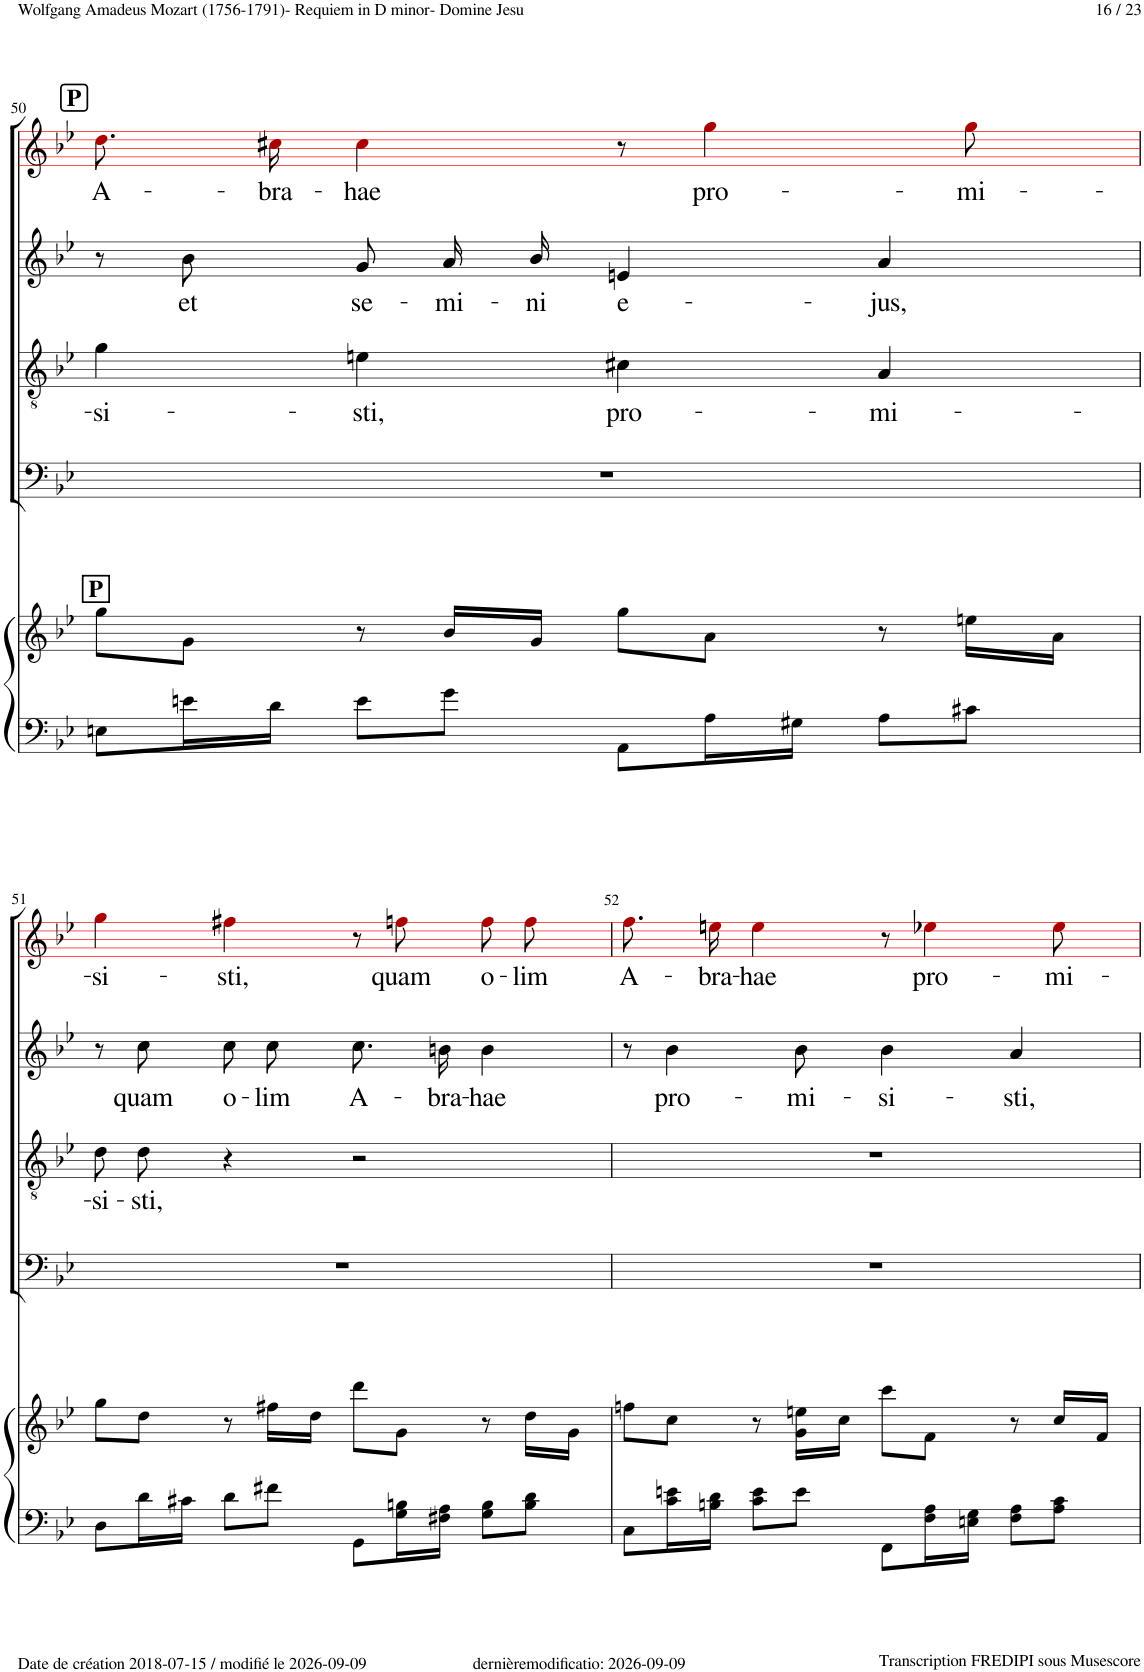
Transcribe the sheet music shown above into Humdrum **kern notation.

**kern	**kern	**kern	**kern	**text	**kern	**text	**kern	**text
*part5	*part5	*part4	*part3	*part3	*part2	*part2	*part1	*part1
*staff6	*staff5	*staff4	*staff3	*staff3	*staff2	*staff2	*staff1	*staff1
*I"Piano	*	*I"Bass	*I"Tenor	*	*I"Alto	*	*I"Soprano	*
*I'Pno	*	*	*	*	*	*	*	*
!!LO:PB:g=z
*clefF4	*clefG2	*clefF4	*clefGv2	*	*clefG2	*	*clefG2	*
*	*	*	*	*	*	*	*ITrd1c2	*
*k[b-e-]	*k[b-e-]	*k[b-e-]	*k[b-e-]	*	*k[b-e-]	*	*k[b-e-]	*
*M4/4	*M4/4	*M4/4	*M4/4	*	*M4/4	*	*M4/4	*
*met(c)	*met(c)	*met(c)	*met(c)	*	*met(c)	*	*met(c)	*
!!LO:REH:place=s1:a:B:cj:fs=14:t=P
=50	=50	=50	=50	=50	=50	=50	=50	=50
!	!LO:TX:a:B:t=P	!	!	!	!	!	!	!
!	!	!	!	!LO:LY:b	!	!	!	!LO:LY:b
8En\L	8gg\L	1r	4g!\	-si-	8r	.	8.dd!i\L	A-
!	!	!	!	!	!	!LO:LY:b	!	!
16en\L	8g\J	.	.	.	8b-!\	et	.	.
!	!	!	!	!	!	!	!	!LO:LY:b
16d\JJ	.	.	.	.	.	.	16cc#X!i\Jk	-bra-
!	!	!	!	!LO:LY:b	!	!LO:LY:b	!	!LO:LY:b
8e\L	8r	.	4en!\	-sti,	8g!/L	se-	4cc#!i\	-hae
!	!	!	!	!	!	!LO:LY:b	!	!
8g\J	16b-/LL	.	.	.	16a!/L	-mi-	.	.
!	!	!	!	!	!	!LO:LY:b	!	!
.	16g/JJ	.	.	.	16b-!/JJ	-ni	.	.
!	!	!	!	!LO:LY:b	!	!LO:LY:b	!	!
8AA\L	8gg\L	.	4c#X!\	pro-	4en!/	e-	8r	.
!	!	!	!	!	!	!	!	!LO:LY:b
16A\L	8a\J	.	.	.	.	.	4gg!i\	pro-
16G#X\JJ	.	.	.	.	.	.	.	.
!	!	!	!	!LO:LY:b	!	!LO:LY:b	!	!
8A\L	8r	.	4A!/	-mi-	4a!/	-jus,	.	.
!	!	!	!	!	!	!	!	!LO:LY:b
8c#X\J	16een\LL	.	.	.	.	.	8gg!i\	-mi-
.	16a\JJ	.	.	.	.	.	.	.
!!LO:LB:g=z
=51	=51	=51	=51	=51	=51	=51	=51	=51
!	!	!	!	!LO:LY:b	!	!	!	!LO:LY:b
8D\L	8gg\L	1r	8d!\L	-si-	8r	.	4gg!i\	-si-
!	!	!	!	!LO:LY:b	!	!LO:LY:b	!	!
16d\L	8dd\J	.	8d!\J	-sti,	8cc!\	quam	.	.
16c#X\JJ	.	.	.	.	.	.	.	.
!	!	!	!	!	!	!LO:LY:b	!	!LO:LY:b
8d\L	8r	.	4r	.	8cc!\L	o-	4ff#X!i\	-sti,
!	!	!	!	!	!	!LO:LY:b	!	!
8f#X\J	16ff#X\LL	.	.	.	8cc!\J	-lim	.	.
.	16dd\JJ	.	.	.	.	.	.	.
!	!	!	!	!	!	!LO:LY:b	!	!
8GG\L	8ddd\L	.	2r	.	8.cc!\L	A-	8r	.
!	!	!	!	!	!	!	!	!LO:LY:b
16G\ 16Bn\L	8g\J	.	.	.	.	.	8ffn!i\	quam
!	!	!	!	!	!	!LO:LY:b	!	!
16F#X\ 16A\JJ	.	.	.	.	16bn!\Jk	-bra-	.	.
!	!	!	!	!	!	!LO:LY:b	!	!LO:LY:b
8G\ 8B\L	8r	.	.	.	4b!\	-hae	8ff!i\L	o-
!	!	!	!	!	!	!	!	!LO:LY:b
8B\ 8d\J	16dd\LL	.	.	.	.	.	8ff!i\J	-lim
.	16g\JJ	.	.	.	.	.	.	.
=52	=52	=52	=52	=52	=52	=52	=52	=52
!	!	!	!	!	!	!	!	!LO:LY:b
8C\L	8ffn\L	1r	1r	.	8r	.	8.ff!i\L	A-
!	!	!	!	!	!	!LO:LY:b	!	!
16c\ 16en\L	8cc\J	.	.	.	4b-!\	pro-	.	.
!	!	!	!	!	!	!	!	!LO:LY:b
16Bn\ 16d\JJ	.	.	.	.	.	.	16een!i\Jk	-bra-
!	!	!	!	!	!	!	!	!LO:LY:b
8c\ 8e\L	8r	.	.	.	.	.	4ee!i\	-hae
!	!	!	!	!	!	!LO:LY:b	!	!
8e\J	16g\ 16een\LL	.	.	.	8b-!\	-mi-	.	.
.	16cc\JJ	.	.	.	.	.	.	.
!	!	!	!	!	!	!LO:LY:b	!	!
8FF\L	8ccc\L	.	.	.	4b-!\	-si-	8r	.
!	!	!	!	!	!	!	!	!LO:LY:b
16F\ 16A\L	8f\J	.	.	.	.	.	4ee-X!i\	pro-
16En\ 16G\JJ	.	.	.	.	.	.	.	.
!	!	!	!	!	!	!LO:LY:b	!	!
8F\ 8A\L	8r	.	.	.	4a!/	-sti,	.	.
!	!	!	!	!	!	!	!	!LO:LY:b
8A\ 8c\J	16cc/LL	.	.	.	.	.	8ee-!i\	-mi-
.	16f/JJ	.	.	.	.	.	.	.
=	=	=	=	=	=	=	=	=
*-	*-	*-	*-	*-	*-	*-	*-	*-
